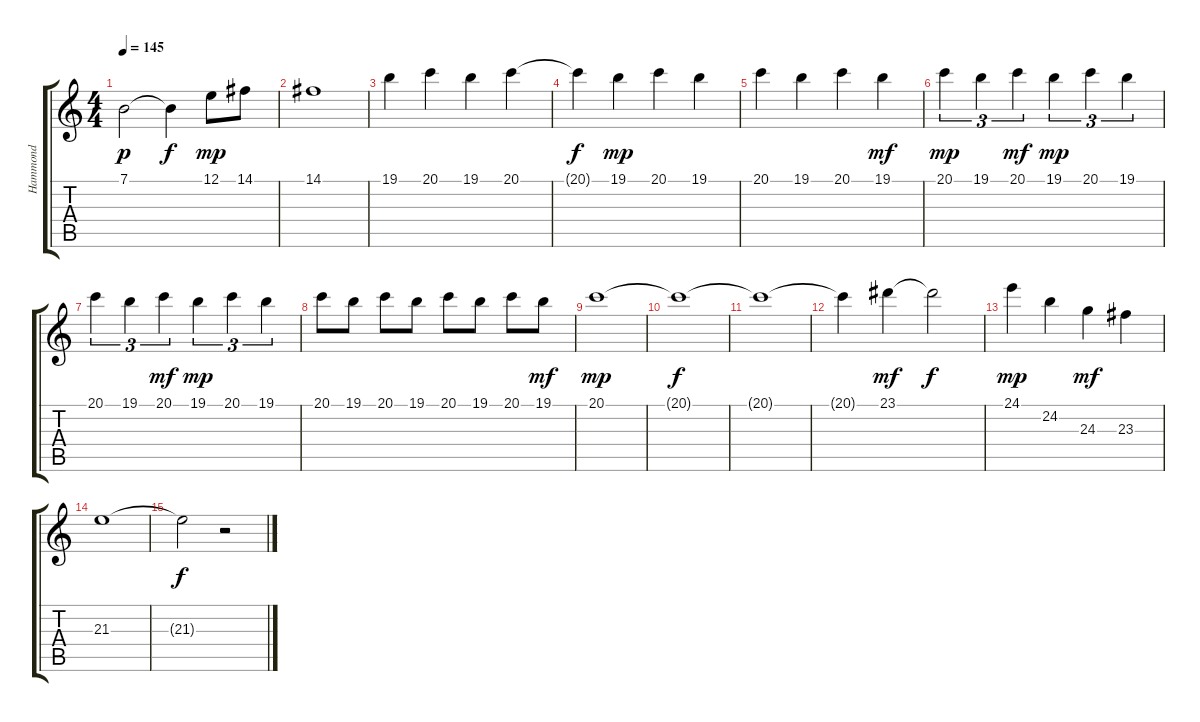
\track ("Hammond" "Hammond") {instrument drawbarorgan}
\staff {score tabs}
\tuning (E4 B3 G3 D3 A2 E2) {hide}
\ts (4 4)
\tempo 145
\clef g2
\ks c
7.1.2{dy p} 7.1{t}.4{dy f} 12.1.8{dy mp} 14.1.8 |
14.1.1 |
19.1.4 20.1.4 19.1.4 20.1.4 |
20.1{t}.4{dy f} 19.1.4{dy mp} 20.1.4 19.1.4 |
20.1.4 19.1.4 20.1.4 19.1.4{dy mf} |
20.1.4{tu (3 2) dy mp} 19.1.4{tu (3 2)} 20.1.4{tu (3 2) dy mf} 19.1.4{tu (3 2) dy mp} 20.1.4{tu (3 2)} 19.1.4{tu (3 2)} |
20.1.4{tu (3 2)} 19.1.4{tu (3 2)} 20.1.4{tu (3 2) dy mf} 19.1.4{tu (3 2) dy mp} 20.1.4{tu (3 2)} 19.1.4{tu (3 2)} |
20.1.8 19.1.8 20.1.8 19.1.8 20.1.8 19.1.8 20.1.8 19.1.8{dy mf} |
20.1.1{dy mp} |
20.1{t}.1{dy f} |
20.1{t}.1 |
20.1{t}.4 23.1.4{dy mf} 23.1{t}.2{dy f} |
24.1.4{dy mp} 24.2.4 24.3.4{dy mf} 23.3.4 |
21.3.1 |
21.3{t}.2{dy f} r.2
